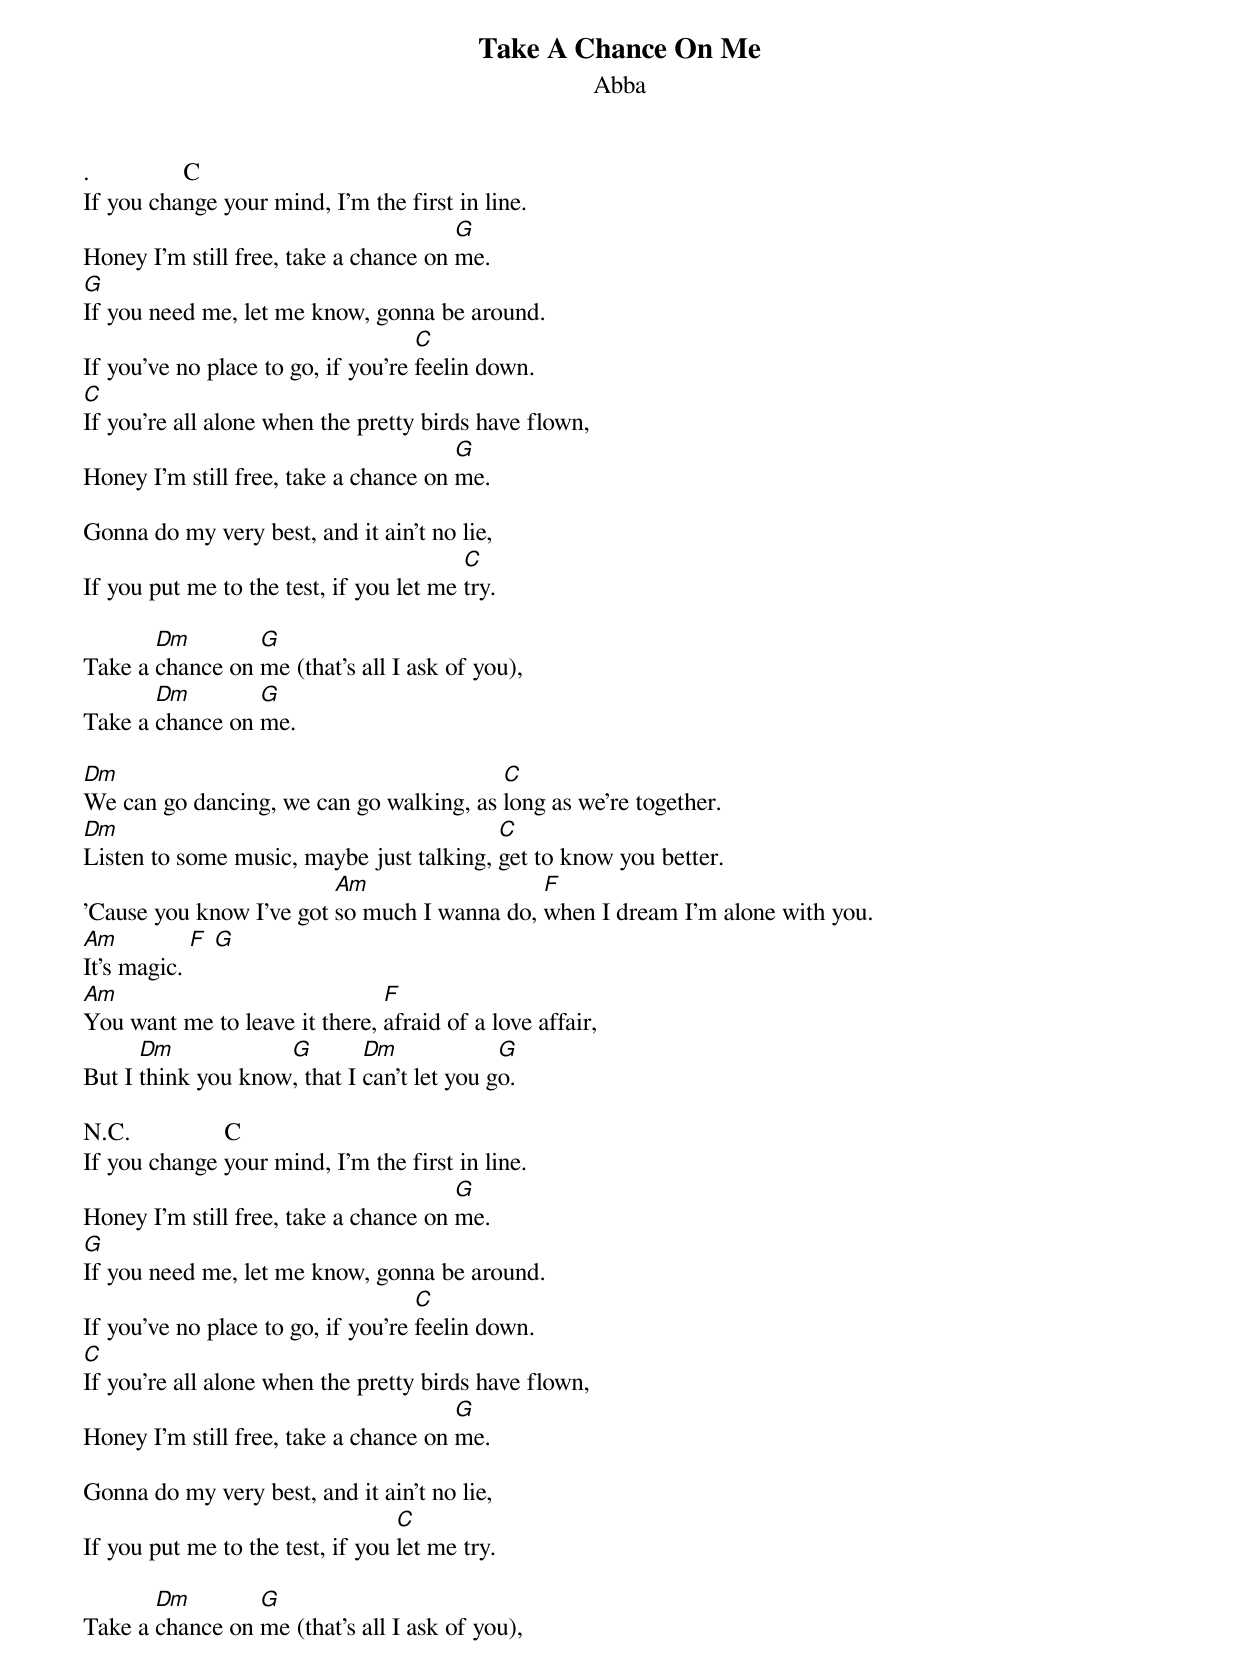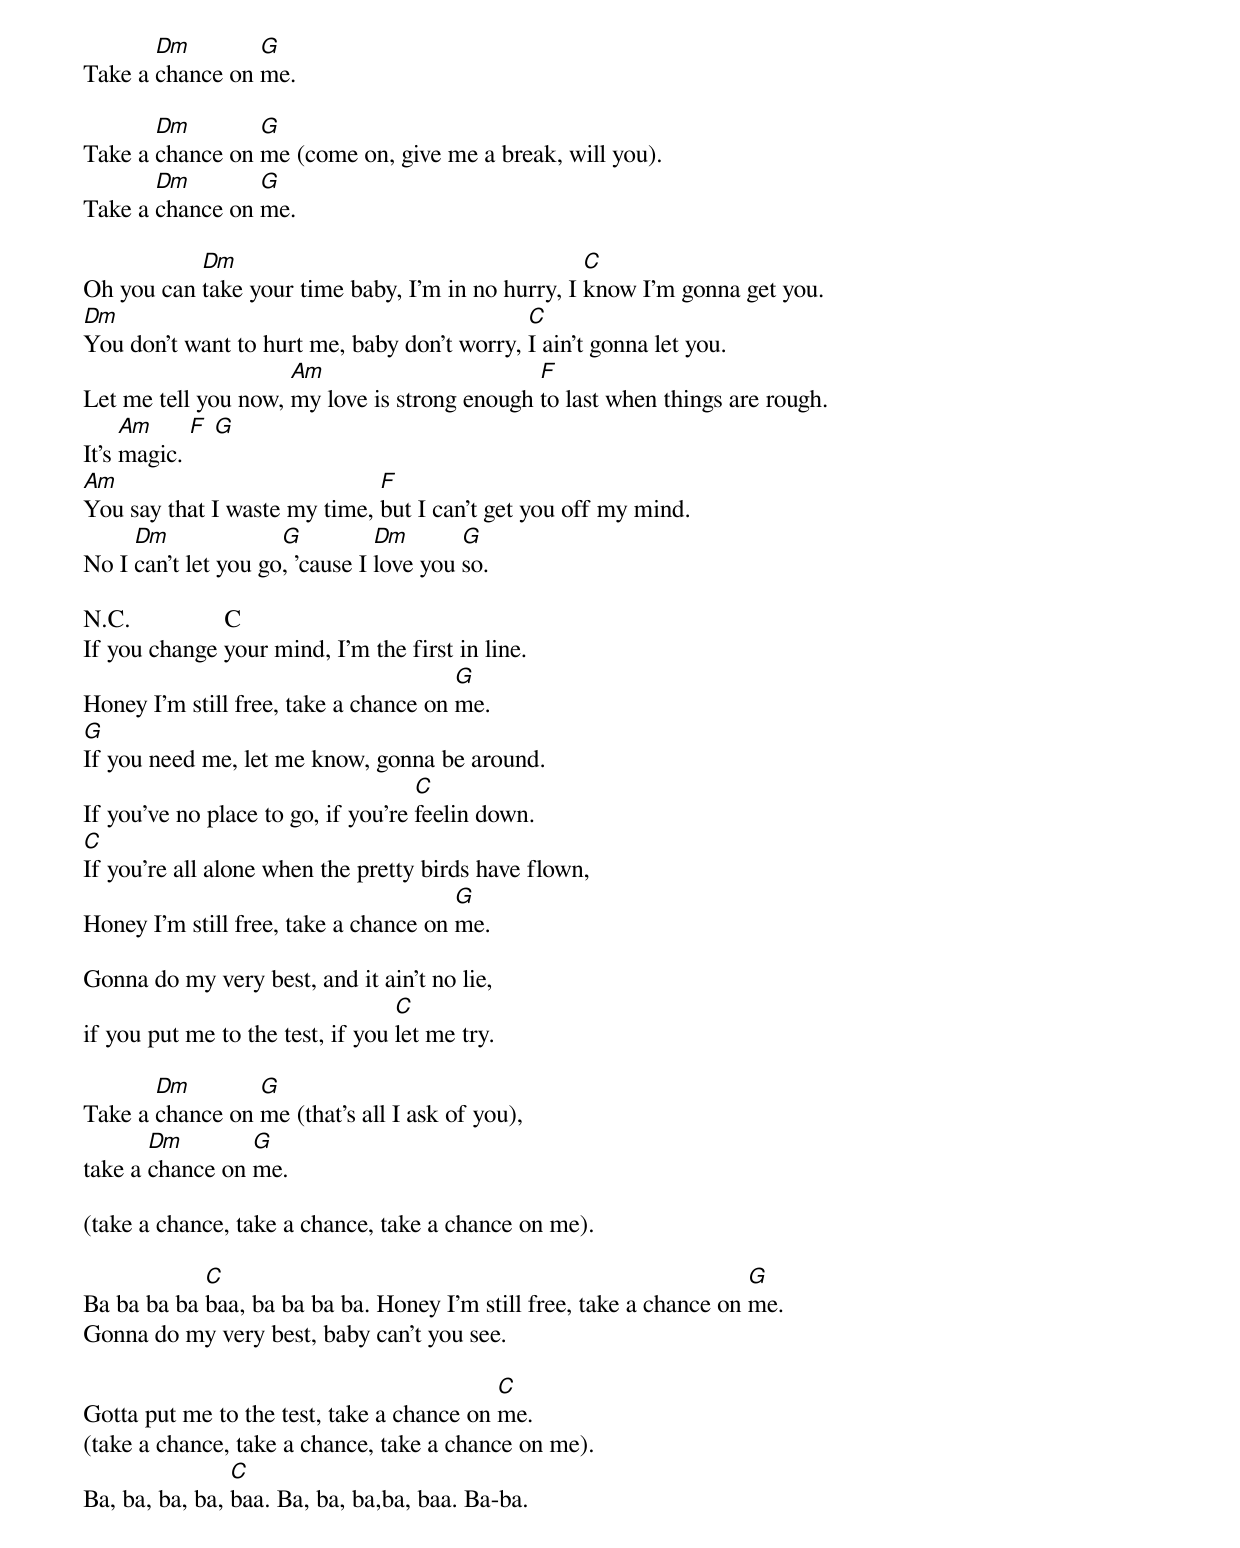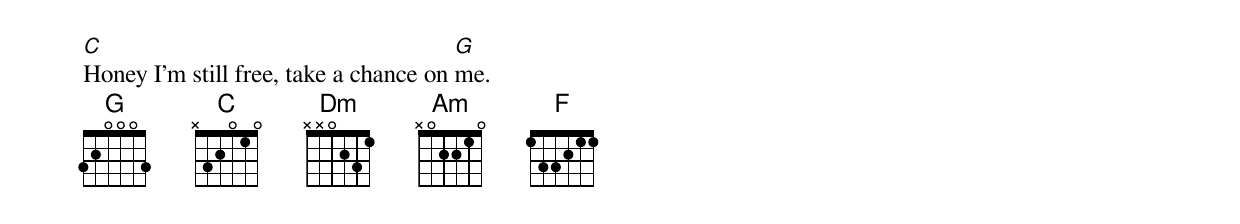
{title:Take A Chance On Me}
{subtitle:Abba}

.               C
If you change your mind, I'm the first in line.
Honey I'm still free, take a chance on [G]me.
[G]If you need me, let me know, gonna be around.
If you've no place to go, if you're [C]feelin down.
[C]If you're all alone when the pretty birds have flown,
Honey I'm still free, take a chance on [G]me.

Gonna do my very best, and it ain't no lie,
If you put me to the test, if you let me [C]try.

Take a [Dm]chance on [G]me (that's all I ask of you),
Take a [Dm]chance on [G]me.

[Dm]We can go dancing, we can go walking, as [C]long as we're together.
[Dm]Listen to some music, maybe just talking, [C]get to know you better.
'Cause you know I've got [Am]so much I wanna do, [F]when I dream I'm alone with you.
[Am]It's magic. [F] [G]
[Am]You want me to leave it there, [F]afraid of a love affair,
But I [Dm]think you know[G], that I [Dm]can't let you g[G]o.

N.C.               C
If you change your mind, I'm the first in line.
Honey I'm still free, take a chance on [G]me.
[G]If you need me, let me know, gonna be around.
If you've no place to go, if you're [C]feelin down.
[C]If you're all alone when the pretty birds have flown,
Honey I'm still free, take a chance on [G]me.

Gonna do my very best, and it ain't no lie,
If you put me to the test, if you [C]let me try.

Take a [Dm]chance on [G]me (that's all I ask of you),
Take a [Dm]chance on [G]me.

Take a [Dm]chance on [G]me (come on, give me a break, will you).
Take a [Dm]chance on [G]me.

Oh you can [Dm]take your time baby, I'm in no hurry, I [C]know I'm gonna get you.
[Dm]You don't want to hurt me, baby don't worry, [C]I ain't gonna let you.
Let me tell you now, [Am]my love is strong enough [F]to last when things are rough.
It's [Am]magic. [F] [G]
[Am]You say that I waste my time, [F]but I can't get you off my mind.
No I [Dm]can't let you go[G], 'cause I [Dm]love you [G]so.

N.C.               C
If you change your mind, I'm the first in line.
Honey I'm still free, take a chance on [G]me.
[G]If you need me, let me know, gonna be around.
If you've no place to go, if you're [C]feelin down.
[C]If you're all alone when the pretty birds have flown,
Honey I'm still free, take a chance on [G]me.

Gonna do my very best, and it ain't no lie,
if you put me to the test, if you [C]let me try.

Take a [Dm]chance on [G]me (that's all I ask of you),
take a [Dm]chance on [G]me.

(take a chance, take a chance, take a chance on me).

Ba ba ba ba [C]baa, ba ba ba ba. Honey I'm still free, take a chance on [G]me.
Gonna do my very best, baby can't you see.

Gotta put me to the test, take a chance on [C]me.
(take a chance, take a chance, take a chance on me).
Ba, ba, ba, ba, [C]baa. Ba, ba, ba,ba, baa. Ba-ba.

[C]Honey I'm still free, take a chance on [G]me.
